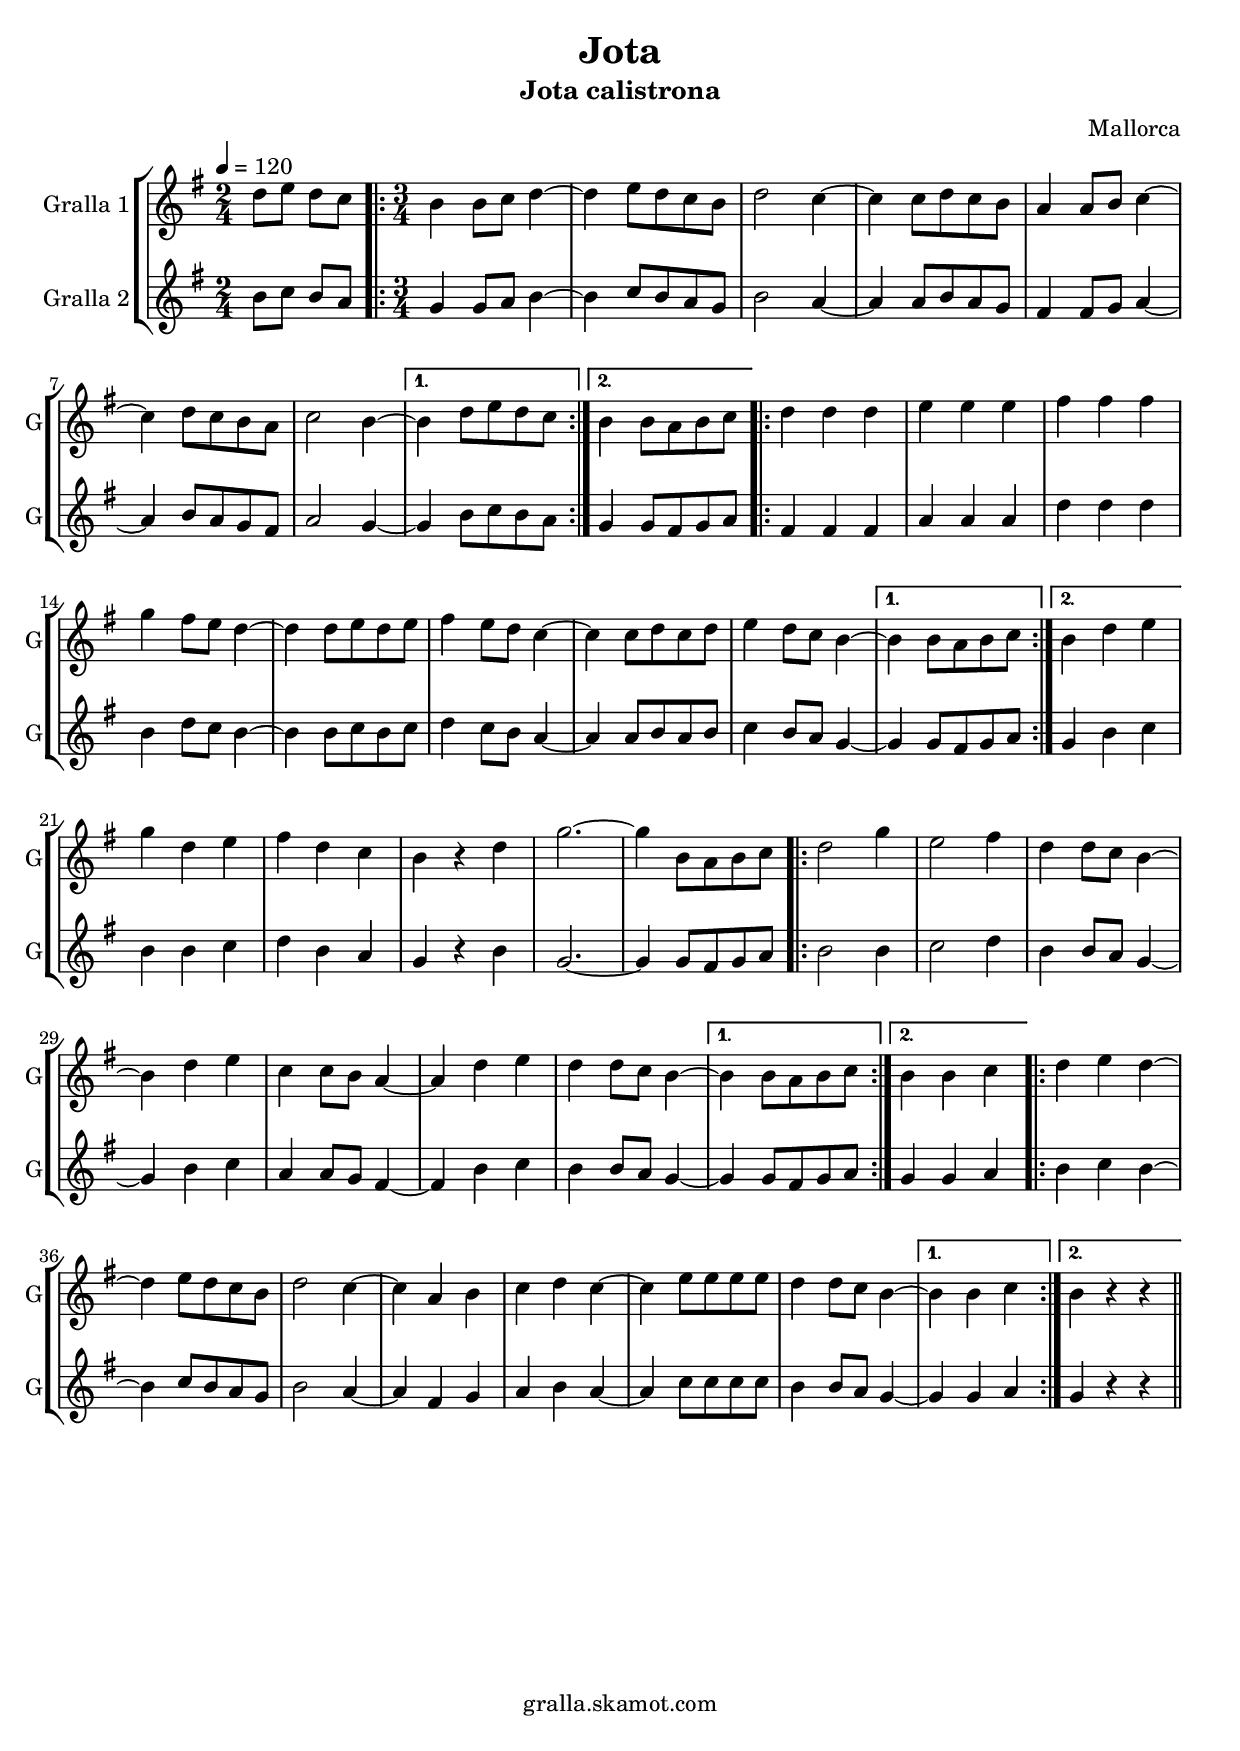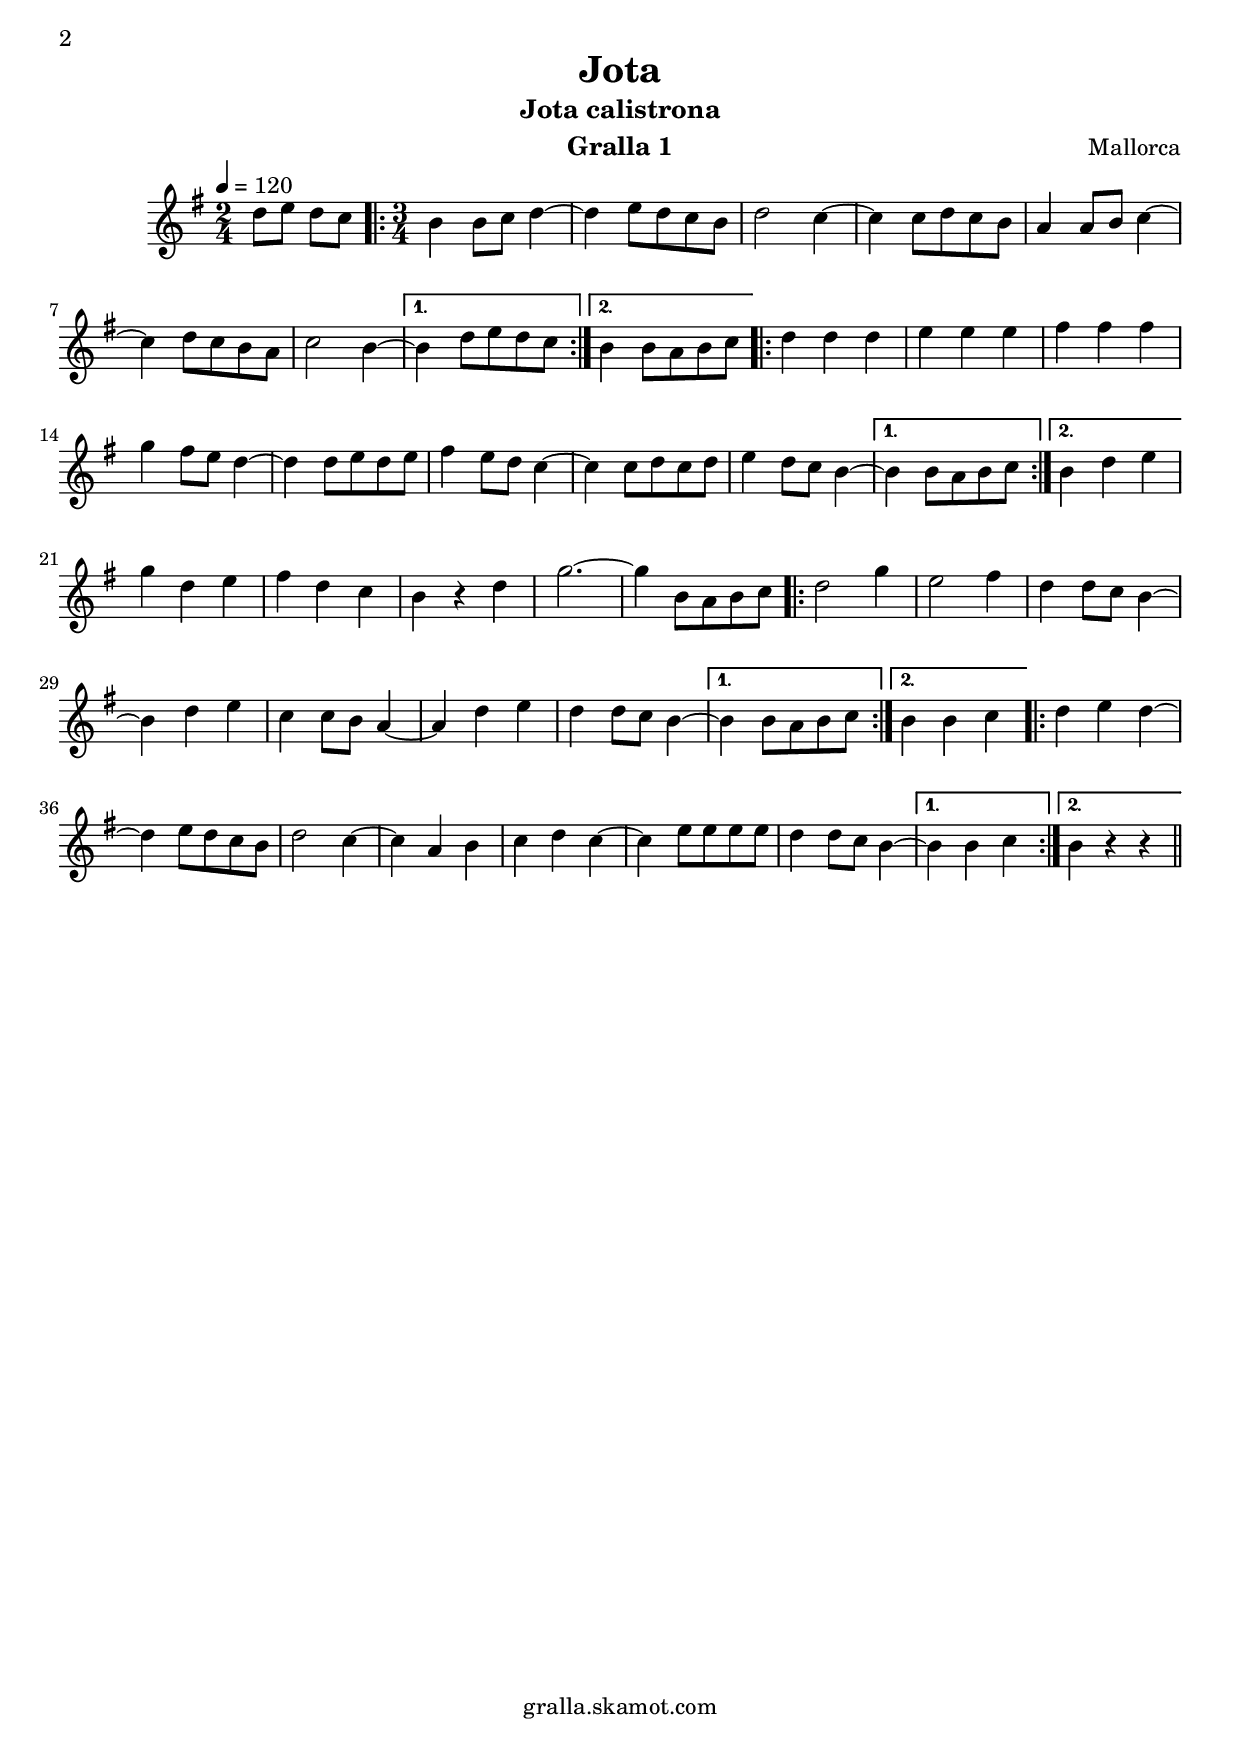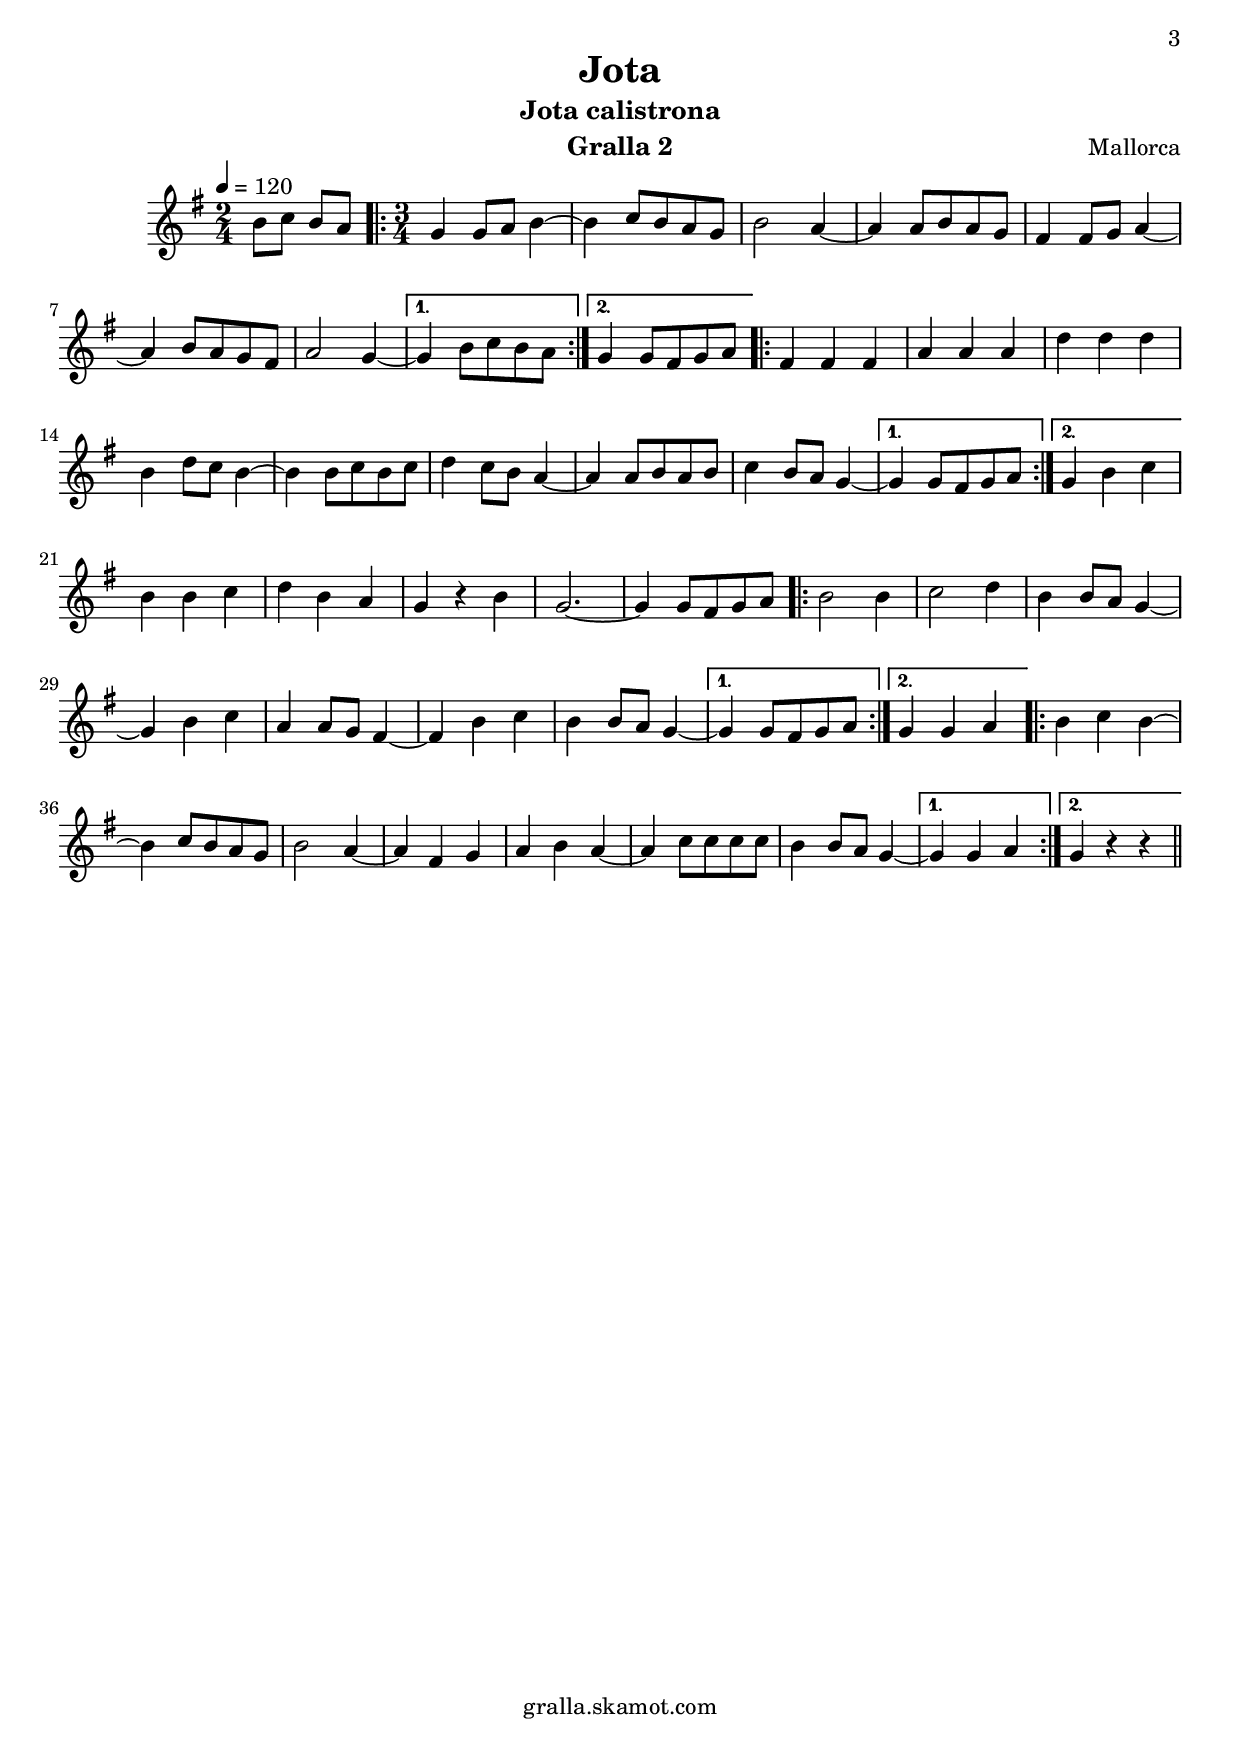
\version "2.16.2"

\header {
  dedication=""
  title="Jota"
  subtitle="Jota calistrona"
  subsubtitle=""
  poet=""
  meter=""
  piece=""
  composer="Mallorca"
  arranger=""
  opus=""
  instrument=""
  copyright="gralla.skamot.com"
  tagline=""
}

liniaroAa =
\relative d''
{
  \tempo 4=120
  \clef treble
  \key g \major
  \time 2/4
  d8 e d c  |
  \time 3/4   \repeat volta 2 { b4 b8 c d4 ~  |
  d4 e8 d c b  |
  d2 c4 ~  |
  %05
  c4 c8 d c b  |
  a4 a8 b c4 ~  |
  c4 d8 c b a  |
  c2 b4 ~ }
  \alternative { { b4 d8 e d c }
  %10
  { b4 b8 a b c } }
  \repeat volta 2 { d4 d d  |
  e4 e e  |
  fis4 fis fis  |
  g4 fis8 e d4 ~  |
  %15
  d4 d8 e d e  |
  fis4 e8 d c4 ~  |
  c4 c8 d c d  |
  e4 d8 c b4 ~ }
  \alternative { { b4 b8 a b c }
  %20
  { b4 d e } }
  g4 d e  |
  fis4 d c  |
  b4 r d  |
  g2. ~  |
  %25
  g4 b,8 a b c  |
  \repeat volta 2 { d2 g4  |
  e2 fis4  |
  d4 d8 c b4 ~  |
  b4 d e  |
  %30
  c4 c8 b a4 ~  |
  a4 d e  |
  d4 d8 c b4 ~ }
  \alternative { { b4 b8 a b c }
  { b4 b c } }
  %35
  \repeat volta 2 { d4 e d ~  |
  d4 e8 d c b  |
  d2 c4 ~  |
  c4 a b  |
  c4 d c ~  |
  %40
  c4 e8 e e e  |
  d4 d8 c b4 ~ }
  \alternative { { b4 b c }
  { b4 r r } } \bar "||"
}

liniaroAb =
\relative b'
{
  \tempo 4=120
  \clef treble
  \key g \major
  \time 2/4
  b8 c b a  |
  \time 3/4   \repeat volta 2 { g4 g8 a b4 ~  |
  b4 c8 b a g  |
  b2 a4 ~  |
  %05
  a4 a8 b a g  |
  fis4 fis8 g a4 ~  |
  a4 b8 a g fis  |
  a2 g4 ~ }
  \alternative { { g4 b8 c b a }
  %10
  { g4 g8 fis g a } }
  \repeat volta 2 { fis4 fis fis  |
  a4 a a  |
  d4 d d  |
  b4 d8 c b4 ~  |
  %15
  b4 b8 c b c  |
  d4 c8 b a4 ~  |
  a4 a8 b a b  |
  c4 b8 a g4 ~ }
  \alternative { { g4 g8 fis g a }
  %20
  { g4 b c } }
  b4 b c  |
  d4 b a  |
  g4 r b  |
  g2. ~  |
  %25
  g4 g8 fis g a  |
  \repeat volta 2 { b2 b4  |
  c2 d4  |
  b4 b8 a g4 ~  |
  g4 b c  |
  %30
  a4 a8 g fis4 ~  |
  fis4 b c  |
  b4 b8 a g4 ~ }
  \alternative { { g4 g8 fis g a }
  { g4 g a } }
  %35
  \repeat volta 2 { b4 c b ~  |
  b4 c8 b a g  |
  b2 a4 ~  |
  a4 fis g  |
  a4 b a ~  |
  %40
  a4 c8 c c c  |
  b4 b8 a g4 ~ }
  \alternative { { g4 g a }
  { g4 r r } } \bar "||"
}

\bookpart {
  \score {
    \new StaffGroup {
      \override Score.RehearsalMark.self-alignment-X = #LEFT
      <<
        \new Staff \with {instrumentName = #"Gralla 1" shortInstrumentName = #"G"} \liniaroAa
        \new Staff \with {instrumentName = #"Gralla 2" shortInstrumentName = #"G"} \liniaroAb
      >>
    }
    \layout {}
  }
  \score { \unfoldRepeats
    \new StaffGroup {
      \override Score.RehearsalMark.self-alignment-X = #LEFT
      <<
        \new Staff \with {instrumentName = #"Gralla 1" shortInstrumentName = #"G"} \liniaroAa
        \new Staff \with {instrumentName = #"Gralla 2" shortInstrumentName = #"G"} \liniaroAb
      >>
    }
    \midi {
      \set Staff.midiInstrument = "oboe"
      \set DrumStaff.midiInstrument = "drums"
    }
  }
}

\bookpart {
  \header {instrument="Gralla 1"}
  \score {
    \new StaffGroup {
      \override Score.RehearsalMark.self-alignment-X = #LEFT
      <<
        \new Staff \liniaroAa
      >>
    }
    \layout {}
  }
  \score { \unfoldRepeats
    \new StaffGroup {
      \override Score.RehearsalMark.self-alignment-X = #LEFT
      <<
        \new Staff \liniaroAa
      >>
    }
    \midi {
      \set Staff.midiInstrument = "oboe"
      \set DrumStaff.midiInstrument = "drums"
    }
  }
}

\bookpart {
  \header {instrument="Gralla 2"}
  \score {
    \new StaffGroup {
      \override Score.RehearsalMark.self-alignment-X = #LEFT
      <<
        \new Staff \liniaroAb
      >>
    }
    \layout {}
  }
  \score { \unfoldRepeats
    \new StaffGroup {
      \override Score.RehearsalMark.self-alignment-X = #LEFT
      <<
        \new Staff \liniaroAb
      >>
    }
    \midi {
      \set Staff.midiInstrument = "oboe"
      \set DrumStaff.midiInstrument = "drums"
    }
  }
}

